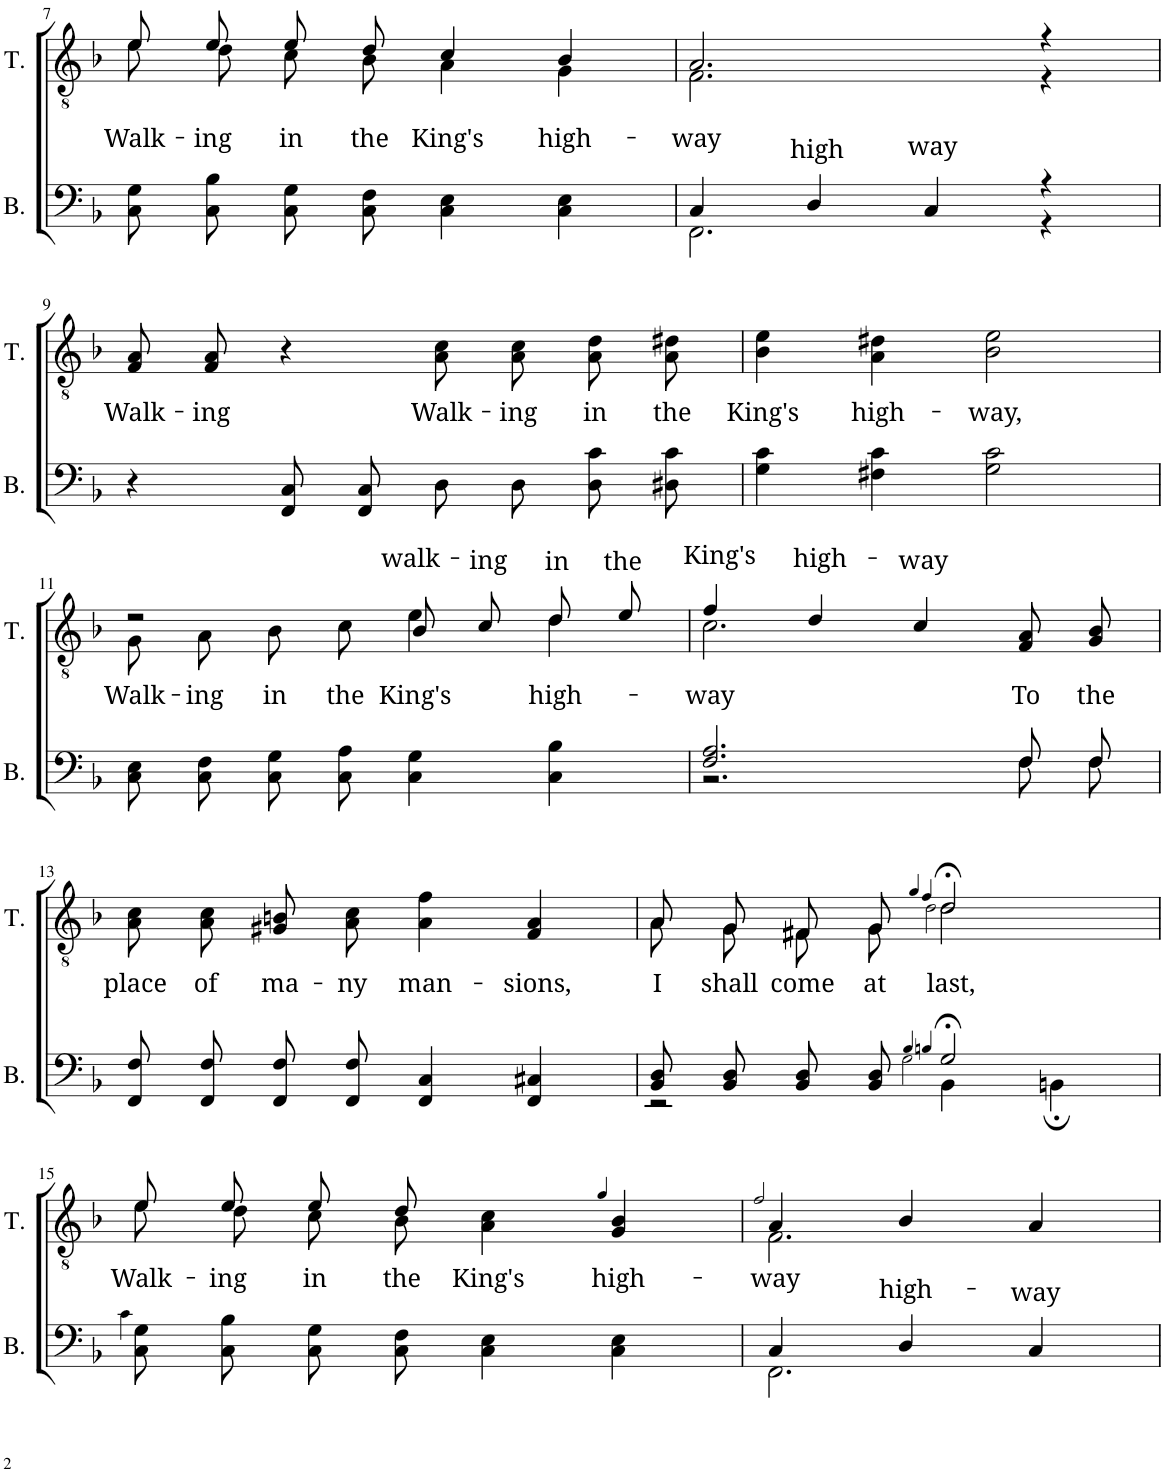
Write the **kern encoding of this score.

**kern	**text	**kern	**text	**text
*part2	*part2	*part1	*part1	*part1
*staff2	*staff2	*staff1	*staff1	*staff1
*I"Bass	*	*I"Tenor	*	*
*I'B.	*	*I'T.	*	*
!!LO:PB:g=z
*clefF4	*	*clefGv2	*	*
*k[b-]	*	*k[b-]	*	*
*M4/4	*	*M4/4	*	*
=7	=7	=7	=7	=7
*	*	*^	*	*
!	!	!	!	!	!LO:LY:b
8C\ 8G\L	.	8e/L	8e\L	.	Walk-
!	!	!	!	!	!LO:LY:b
8C\ 8B-\J	.	8e/J	8d\J	.	-ing
!	!	!	!	!	!LO:LY:b
8C\ 8G\L	.	8e/L	8c\L	.	in
!	!	!	!	!	!LO:LY:b
8C\ 8F\J	.	8d/J	8B-\J	.	the
!	!	!	!	!	!LO:LY:b
4C\ 4E\	.	4c/	4A\	.	King's
!	!	!	!	!	!LO:LY:b
4C\ 4E\	.	4B-/	4G\	.	high-
=8	=8	=8	=8	=8	=8
*^	*	*	*	*	*
!	!	!	!	!	!	!LO:LY:b
4C/	2.FF\	.	2.A/	2.F\	.	-way
!	!	!LO:LY:a	!	!	!	!
4D/	.	high	.	.	.	.
!	!	!LO:LY:a	!	!	!	!
4C/	.	way	.	.	.	.
4r	4r	.	4r	4r	.	.
!!LO:LB:g=z
=9	=9	=9	=9	=9	=9	=9
!	!	!	!	!	!LO:LY:b	!
*v	*v	*	*	*	*	*
*	*	*v	*v	*	*
4r	.	8F/ 8A/L	Walk-	.
!	!	!	!LO:LY:b	!
.	.	8F/ 8A/J	-ing	.
8FF/ 8C/L	.	4r	.	.
8FF/ 8C/J	.	.	.	.
!	!	!	!LO:LY:b	!
8D\L	.	8A\ 8c\L	Walk-	.
!	!	!	!LO:LY:b	!
8D\J	.	8A\ 8c\J	-ing	.
!	!	!	!LO:LY:b	!
8D\ 8c\L	.	8A\ 8d\L	in	.
!	!	!	!LO:LY:b	!
8D#X\ 8c\J	.	8A\ 8d#X\J	the	.
=10	=10	=10	=10	=10
!	!	!	!LO:LY:b	!
4G\ 4c\	.	4B-\ 4e\	King's	.
!	!	!	!LO:LY:b	!
4F#X\ 4c\	.	4A\ 4d#X\	high-	.
!	!	!	!LO:LY:b	!
2G\ 2c\	.	2B-\ 2e\	-way,	.
!!LO:LB:g=z
=11	=11	=11	=11	=11
*	*	*^	*	*
!	!	!	!	!LO:LY:b	!
8C\ 8E\L	.	2r	8G\L	Walk-	.
!	!	!	!	!LO:LY:b	!
8C\ 8F\J	.	.	8A\J	-ing	.
!	!	!	!	!LO:LY:b	!
8C\ 8G\L	.	.	8B-\L	in	.
!	!	!	!	!LO:LY:b	!
8C\ 8A\J	.	.	8c\J	the	.
!	!	!	!	!LO:LY:a	!
!	!	!	!	!LO:LY:b	!
4C\ 4G\	.	8B-/L	4e\	King's	.
!	!	!	!	!LO:LY:a	!
.	.	8c/J	.	-ing	.
!	!	!	!	!LO:LY:a	!
!	!	!	!	!LO:LY:b	!
4C\ 4B-\	.	8d/L	4d\	high-	.
!	!	!	!	!LO:LY:a	!
.	.	8e/J	.	the	.
=12	=12	=12	=12	=12	=12
*^	*	*	*	*	*
!	!	!	!	!	!LO:LY:a	!
!	!	!	!	!	!LO:LY:b	!
2.F/ 2.A/	2.r	.	4f/	2.c\	-way	.
!	!	!	!	!	!LO:LY:a	!
.	.	.	4d/	.	high-	.
!	!	!	!	!	!LO:LY:a	!
.	.	.	4c/	.	-way	.
!	!	!	!	!	!LO:LY:b	!
8F/L	8F\L	.	8F/ 8A/L	4ryy	To	.
!	!	!	!	!	!LO:LY:b	!
8F/J	8F\J	.	8G/ 8B-/J	.	the	.
*	*	*	*v	*v	*	*
!!LO:LB:g=z
=13	=13	=13	=13	=13	=13
!	!	!	!	!LO:LY:b	!
*v	*v	*	*	*	*
8FF/ 8F/L	.	8A\ 8c\L	place	.
!	!	!	!LO:LY:b	!
8FF/ 8F/J	.	8A\ 8c\J	of	.
!	!	!	!LO:LY:b	!
8FF/ 8F/L	.	8G#X/ 8Bn/L	ma-	.
!	!	!	!LO:LY:b	!
8FF/ 8F/J	.	8A/ 8c/J	-ny	.
!	!	!	!LO:LY:b	!
4FF/ 4C/	.	4A\ 4f\	man-	.
!	!	!	!LO:LY:b	!
4FF/ 4C#X/	.	4F/ 4A/	-sions,	.
=14	=14	=14	=14	=14
*^	*	*	*	*
!	!	!	!	!LO:LY:b	!
*	*	*	*^	*	*
8BB-/ 8D/L	2r	.	8A/L	8A\L	I	.
!	!	!	!	!	!LO:LY:b	!
8BB-/ 8D/J	.	.	8G/J	8G\J	shall	.
!	!	!	!	!	!LO:LY:b	!
8BB-/ 8D/L	.	.	8F#X/L	8F#X\L	come	.
!	!	!	!	!	!LO:LY:b	!
8BB-/ 8D/J	.	.	8G/J	8G\J	at	.
4qB-/	.	.	4qg/	.	.	.
4qBn/	2qG\	.	4qf/	2qd\	.	.
!	!	!	!	!	!LO:LY:b	!
2G;</	4BB-\	.	2d;</	2d\	last,	.
.	4BBn;\	.	.	.	.	.
*v	*v	*	*	*	*	*
!!LO:LB:g=z	!!
=15	=15	=15	=15	=15	=15
4qc\	.	.	.	.	.
!	!	!	!	!LO:LY:b	!
8C\ 8G\L	.	8e/L	8e\L	Walk-	.
!	!	!	!	!LO:LY:b	!
8C\ 8B-\J	.	8e/J	8d\J	-ing	.
!	!	!	!	!LO:LY:b	!
8C\ 8G\L	.	8e/L	8c\L	in	.
!	!	!	!	!LO:LY:b	!
8C\ 8F\J	.	8d/J	8B-\J	the	.
!	!	!	!	!LO:LY:b	!
4C\ 4E\	.	4A\ 4c\	2ryy	King's	.
.	.	4qg/	.	.	.
!	!	!	!	!LO:LY:b	!
4C\ 4E\	.	4G/ 4B-/	.	high-	.
=16	=16	=16	=16	=16	=16
.	.	2qf/	.	.	.
*^	*	*	*	*	*
!	!	!	!	!	!LO:LY:b	!
4C/	2.FF\	.	4A/	2.F\	-way	.
!	!	!LO:LY:a	!	!	!	!
4D/	.	high-	4B-/	.	.	.
!	!	!LO:LY:a	!	!	!	!
4C/	.	-way	4A/	.	.	.
*v	*v	*	*	*	*	*
*	*	*v	*v	*	*
=	=	=	=	=
*-	*-	*-	*-	*-
